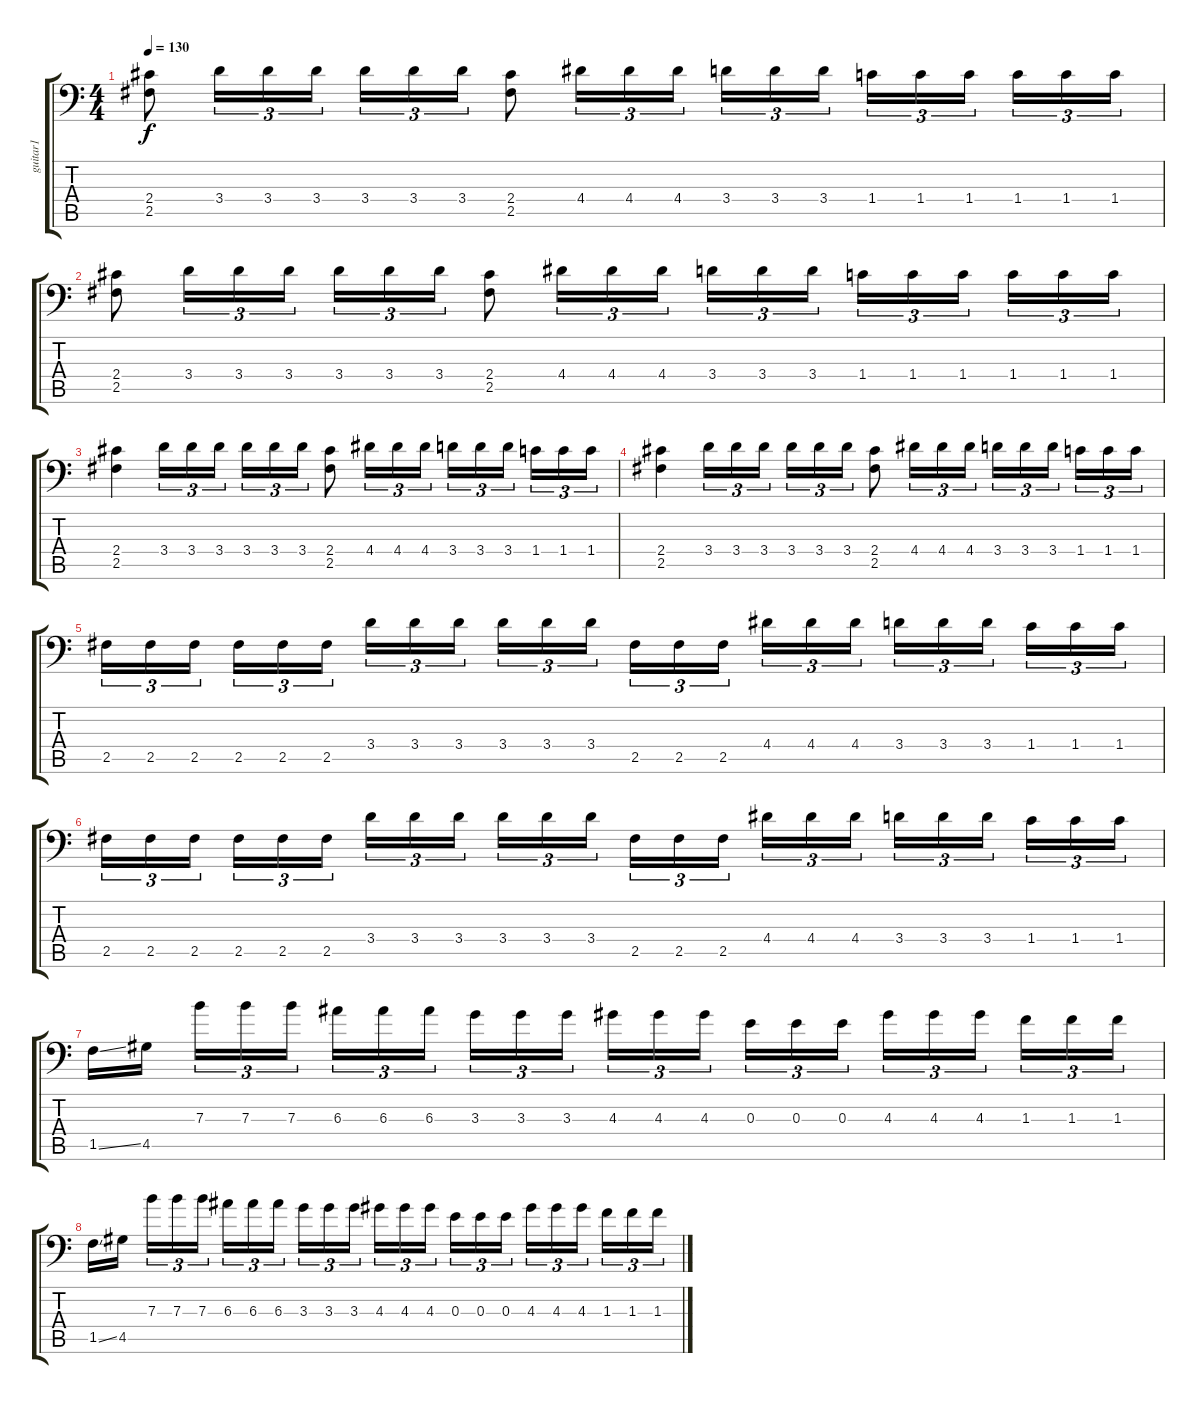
\track ("guitar1" "guitar1") {instrument distortionguitar}
\staff {score tabs}
\tuning (Db4 Ab3 E3 B2 E2 A1) {hide}
\ts (4 4)
\tempo 130
\clef f4
\ks c
(2.4 2.5).8{dy f} 3.4.16{tu (3 2)} 3.4.16{tu (3 2)} 3.4.16{tu (3 2)} 3.4.16{tu (3 2)} 3.4.16{tu (3 2)} 3.4.16{tu (3 2)} (2.4 2.5).8 4.4.16{tu (3 2)} 4.4.16{tu (3 2)} 4.4.16{tu (3 2)} 3.4.16{tu (3 2)} 3.4.16{tu (3 2)} 3.4.16{tu (3 2)} 1.4.16{tu (3 2)} 1.4.16{tu (3 2)} 1.4.16{tu (3 2)} 1.4.16{tu (3 2)} 1.4.16{tu (3 2)} 1.4.16{tu (3 2)} |
(2.4 2.5).8 3.4.16{tu (3 2)} 3.4.16{tu (3 2)} 3.4.16{tu (3 2)} 3.4.16{tu (3 2)} 3.4.16{tu (3 2)} 3.4.16{tu (3 2)} (2.4 2.5).8 4.4.16{tu (3 2)} 4.4.16{tu (3 2)} 4.4.16{tu (3 2)} 3.4.16{tu (3 2)} 3.4.16{tu (3 2)} 3.4.16{tu (3 2)} 1.4.16{tu (3 2)} 1.4.16{tu (3 2)} 1.4.16{tu (3 2)} 1.4.16{tu (3 2)} 1.4.16{tu (3 2)} 1.4.16{tu (3 2)} |
(2.4 2.5).4 3.4.16{tu (3 2)} 3.4.16{tu (3 2)} 3.4.16{tu (3 2)} 3.4.16{tu (3 2)} 3.4.16{tu (3 2)} 3.4.16{tu (3 2)} (2.4 2.5).8 4.4.16{tu (3 2)} 4.4.16{tu (3 2)} 4.4.16{tu (3 2)} 3.4.16{tu (3 2)} 3.4.16{tu (3 2)} 3.4.16{tu (3 2)} 1.4.16{tu (3 2)} 1.4.16{tu (3 2)} 1.4.16{tu (3 2)} |
(2.4 2.5).4 3.4.16{tu (3 2)} 3.4.16{tu (3 2)} 3.4.16{tu (3 2)} 3.4.16{tu (3 2)} 3.4.16{tu (3 2)} 3.4.16{tu (3 2)} (2.4 2.5).8 4.4.16{tu (3 2)} 4.4.16{tu (3 2)} 4.4.16{tu (3 2)} 3.4.16{tu (3 2)} 3.4.16{tu (3 2)} 3.4.16{tu (3 2)} 1.4.16{tu (3 2)} 1.4.16{tu (3 2)} 1.4.16{tu (3 2)} |
2.5.16{tu (3 2)} 2.5.16{tu (3 2)} 2.5.16{tu (3 2)} 2.5.16{tu (3 2)} 2.5.16{tu (3 2)} 2.5.16{tu (3 2)} 3.4.16{tu (3 2)} 3.4.16{tu (3 2)} 3.4.16{tu (3 2)} 3.4.16{tu (3 2)} 3.4.16{tu (3 2)} 3.4.16{tu (3 2)} 2.5.16{tu (3 2)} 2.5.16{tu (3 2)} 2.5.16{tu (3 2)} 4.4.16{tu (3 2)} 4.4.16{tu (3 2)} 4.4.16{tu (3 2)} 3.4.16{tu (3 2)} 3.4.16{tu (3 2)} 3.4.16{tu (3 2)} 1.4.16{tu (3 2)} 1.4.16{tu (3 2)} 1.4.16{tu (3 2)} |
2.5.16{tu (3 2)} 2.5.16{tu (3 2)} 2.5.16{tu (3 2)} 2.5.16{tu (3 2)} 2.5.16{tu (3 2)} 2.5.16{tu (3 2)} 3.4.16{tu (3 2)} 3.4.16{tu (3 2)} 3.4.16{tu (3 2)} 3.4.16{tu (3 2)} 3.4.16{tu (3 2)} 3.4.16{tu (3 2)} 2.5.16{tu (3 2)} 2.5.16{tu (3 2)} 2.5.16{tu (3 2)} 4.4.16{tu (3 2)} 4.4.16{tu (3 2)} 4.4.16{tu (3 2)} 3.4.16{tu (3 2)} 3.4.16{tu (3 2)} 3.4.16{tu (3 2)} 1.4.16{tu (3 2)} 1.4.16{tu (3 2)} 1.4.16{tu (3 2)} |
1.5{ss}.16 4.5.16 7.3.16{tu (3 2)} 7.3.16{tu (3 2)} 7.3.16{tu (3 2)} 6.3.16{tu (3 2)} 6.3.16{tu (3 2)} 6.3.16{tu (3 2)} 3.3.16{tu (3 2)} 3.3.16{tu (3 2)} 3.3.16{tu (3 2)} 4.3.16{tu (3 2)} 4.3.16{tu (3 2)} 4.3.16{tu (3 2)} 0.3.16{tu (3 2)} 0.3.16{tu (3 2)} 0.3.16{tu (3 2)} 4.3.16{tu (3 2)} 4.3.16{tu (3 2)} 4.3.16{tu (3 2)} 1.3.16{tu (3 2)} 1.3.16{tu (3 2)} 1.3.16{tu (3 2)} |
1.5{ss}.16 4.5.16 7.3.16{tu (3 2)} 7.3.16{tu (3 2)} 7.3.16{tu (3 2)} 6.3.16{tu (3 2)} 6.3.16{tu (3 2)} 6.3.16{tu (3 2)} 3.3.16{tu (3 2)} 3.3.16{tu (3 2)} 3.3.16{tu (3 2)} 4.3.16{tu (3 2)} 4.3.16{tu (3 2)} 4.3.16{tu (3 2)} 0.3.16{tu (3 2)} 0.3.16{tu (3 2)} 0.3.16{tu (3 2)} 4.3.16{tu (3 2)} 4.3.16{tu (3 2)} 4.3.16{tu (3 2)} 1.3.16{tu (3 2)} 1.3.16{tu (3 2)} 1.3.16{tu (3 2)}
